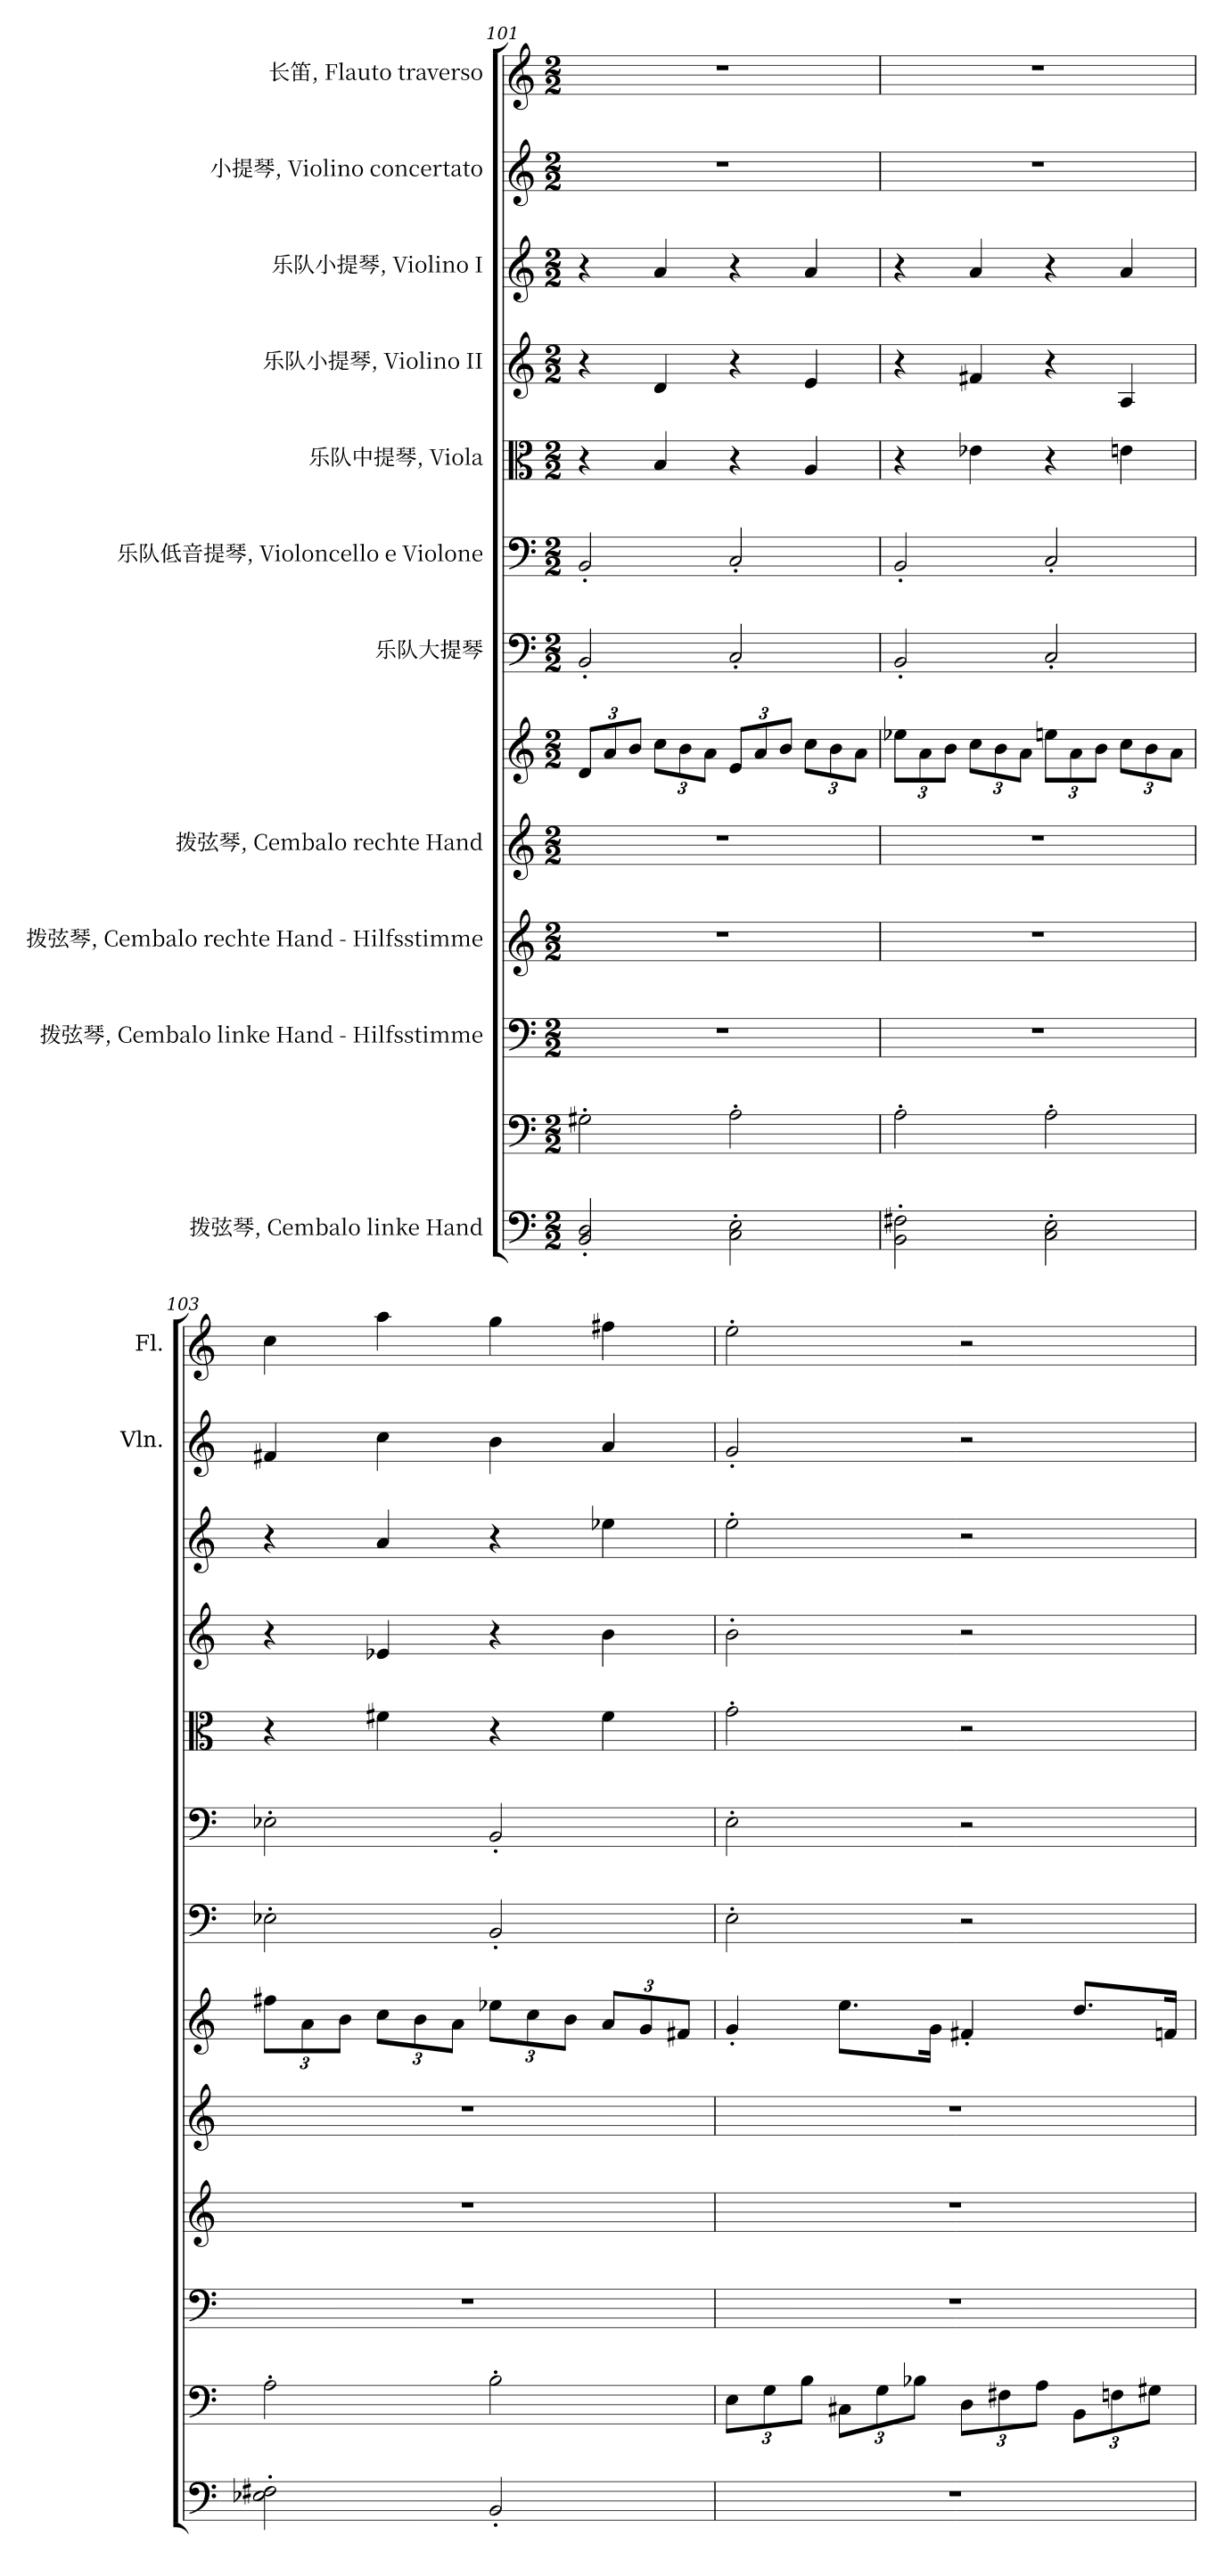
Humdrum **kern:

**kern	**kern	**kern	**kern	**kern	**kern	**kern	**kern	**kern	**kern	**kern	**kern	**kern
*part11	*part11	*part10	*part9	*part8	*part8	*part7	*part6	*part5	*part4	*part3	*part2	*part1
*staff13	*staff12	*staff11	*staff10	*staff9	*staff8	*staff7	*staff6	*staff5	*staff4	*staff3	*staff2	*staff1
*I"拨弦琴, Cembalo linke Hand	*	*I"拨弦琴, Cembalo linke Hand - Hilfsstimme	*I"拨弦琴, Cembalo rechte Hand - Hilfsstimme	*I"拨弦琴, Cembalo rechte Hand	*	*I"乐队大提琴	*I"乐队低音提琴, Violoncello e Violone	*I"乐队中提琴, Viola	*I"乐队小提琴, Violino II	*I"乐队小提琴, Violino I	*I"小提琴, Violino concertato	*I"长笛, Flauto traverso
*	*	*	*	*	*	*	*	*	*	*	*I'Vln.	*I'Fl.
*clefF4	*clefF4	*clefF4	*clefG2	*clefG2	*clefG2	*clefF4	*clefF4	*clefC3	*clefG2	*clefG2	*clefG2	*clefG2
*	*	*	*	*	*	*	*ITrd7c12	*	*	*	*	*
*k[]	*k[]	*k[]	*k[]	*k[]	*k[]	*k[]	*k[]	*k[]	*k[]	*k[]	*k[]	*k[]
*M2/2	*M2/2	*M2/2	*M2/2	*M2/2	*M2/2	*M2/2	*M2/2	*M2/2	*M2/2	*M2/2	*M2/2	*M2/2
*	*	*	*	*	*Xbrackettup	*	*	*	*	*	*	*
=101	=101	=101	=101	=101	=101	=101	=101	=101	=101	=101	=101	=101
2BB/' 2D/'	2G#X'\	1r	1r	1r	12d/L	2BB'/	2BBB'/	4r	4r	4r	1r	1r
.	.	.	.	.	12a/	.	.	.	.	.	.	.
.	.	.	.	.	12b/J	.	.	.	.	.	.	.
.	.	.	.	.	12cc\L	.	.	4B/	4d/	4a/	.	.
.	.	.	.	.	12b\	.	.	.	.	.	.	.
.	.	.	.	.	12a\J	.	.	.	.	.	.	.
2C\' 2E\'	2A'\	.	.	.	12e/L	2C'/	2CC'/	4r	4r	4r	.	.
.	.	.	.	.	12a/	.	.	.	.	.	.	.
.	.	.	.	.	12b/J	.	.	.	.	.	.	.
.	.	.	.	.	12cc\L	.	.	4A/	4e/	4a/	.	.
.	.	.	.	.	12b\	.	.	.	.	.	.	.
.	.	.	.	.	12a\J	.	.	.	.	.	.	.
=102	=102	=102	=102	=102	=102	=102	=102	=102	=102	=102	=102	=102
2BB\' 2F#X\'	2A'\	1r	1r	1r	12ee-X\L	2BB'/	2BBB'/	4r	4r	4r	1r	1r
.	.	.	.	.	12a\	.	.	.	.	.	.	.
.	.	.	.	.	12b\J	.	.	.	.	.	.	.
.	.	.	.	.	12cc\L	.	.	4e-X\	4f#X/	4a/	.	.
.	.	.	.	.	12b\	.	.	.	.	.	.	.
.	.	.	.	.	12a\J	.	.	.	.	.	.	.
2C\' 2E\'	2A'\	.	.	.	12een\L	2C'/	2CC'/	4r	4r	4r	.	.
.	.	.	.	.	12a\	.	.	.	.	.	.	.
.	.	.	.	.	12b\J	.	.	.	.	.	.	.
.	.	.	.	.	12cc\L	.	.	4en\	4A/	4a/	.	.
.	.	.	.	.	12b\	.	.	.	.	.	.	.
.	.	.	.	.	12a\J	.	.	.	.	.	.	.
!!LO:PB:g=z
=103	=103	=103	=103	=103	=103	=103	=103	=103	=103	=103	=103	=103
2E-X\' 2F#X\'	2A'\	1r	1r	1r	12ff#X\L	2E-X'\	2EE-X'\	4r	4r	4r	4f#X/	4cc\
.	.	.	.	.	12a\	.	.	.	.	.	.	.
.	.	.	.	.	12b\J	.	.	.	.	.	.	.
.	.	.	.	.	12cc\L	.	.	4f#X\	4e-X/	4a/	4cc\	4aa\
.	.	.	.	.	12b\	.	.	.	.	.	.	.
.	.	.	.	.	12a\J	.	.	.	.	.	.	.
2BB'/	2B'\	.	.	.	12ee-X\L	2BB'/	2BBB'/	4r	4r	4r	4b\	4gg\
.	.	.	.	.	12cc\	.	.	.	.	.	.	.
.	.	.	.	.	12b\J	.	.	.	.	.	.	.
.	.	.	.	.	12a/L	.	.	4f#\	4b\	4ee-X\	4a/	4ff#X\
.	.	.	.	.	12g/	.	.	.	.	.	.	.
.	.	.	.	.	12f#X/J	.	.	.	.	.	.	.
=104	=104	=104	=104	=104	=104	=104	=104	=104	=104	=104	=104	=104
*	*Xbrackettup	*	*	*	*	*	*	*	*	*	*	*
1r	12E\L	1r	1r	1r	4g'/	2E'\	2EE'\	2g'\	2b'\	2ee'\	2g'/	2ee'\
.	12G\	.	.	.	.	.	.	.	.	.	.	.
.	12B\J	.	.	.	.	.	.	.	.	.	.	.
.	12C#X\L	.	.	.	8.ee\L	.	.	.	.	.	.	.
.	12G\	.	.	.	.	.	.	.	.	.	.	.
.	12B-X\J	.	.	.	.	.	.	.	.	.	.	.
.	.	.	.	.	16g\Jk	.	.	.	.	.	.	.
.	12D\L	.	.	.	4f#X'/	2r	2r	2r	2r	2r	2r	2r
.	12F#X\	.	.	.	.	.	.	.	.	.	.	.
.	12A\J	.	.	.	.	.	.	.	.	.	.	.
.	12BB\L	.	.	.	8.dd/L	.	.	.	.	.	.	.
.	12Fn\	.	.	.	.	.	.	.	.	.	.	.
.	12G#X\J	.	.	.	.	.	.	.	.	.	.	.
.	.	.	.	.	16fn/Jk	.	.	.	.	.	.	.
=	=	=	=	=	=	=	=	=	=	=	=	=
*-	*-	*-	*-	*-	*-	*-	*-	*-	*-	*-	*-	*-
